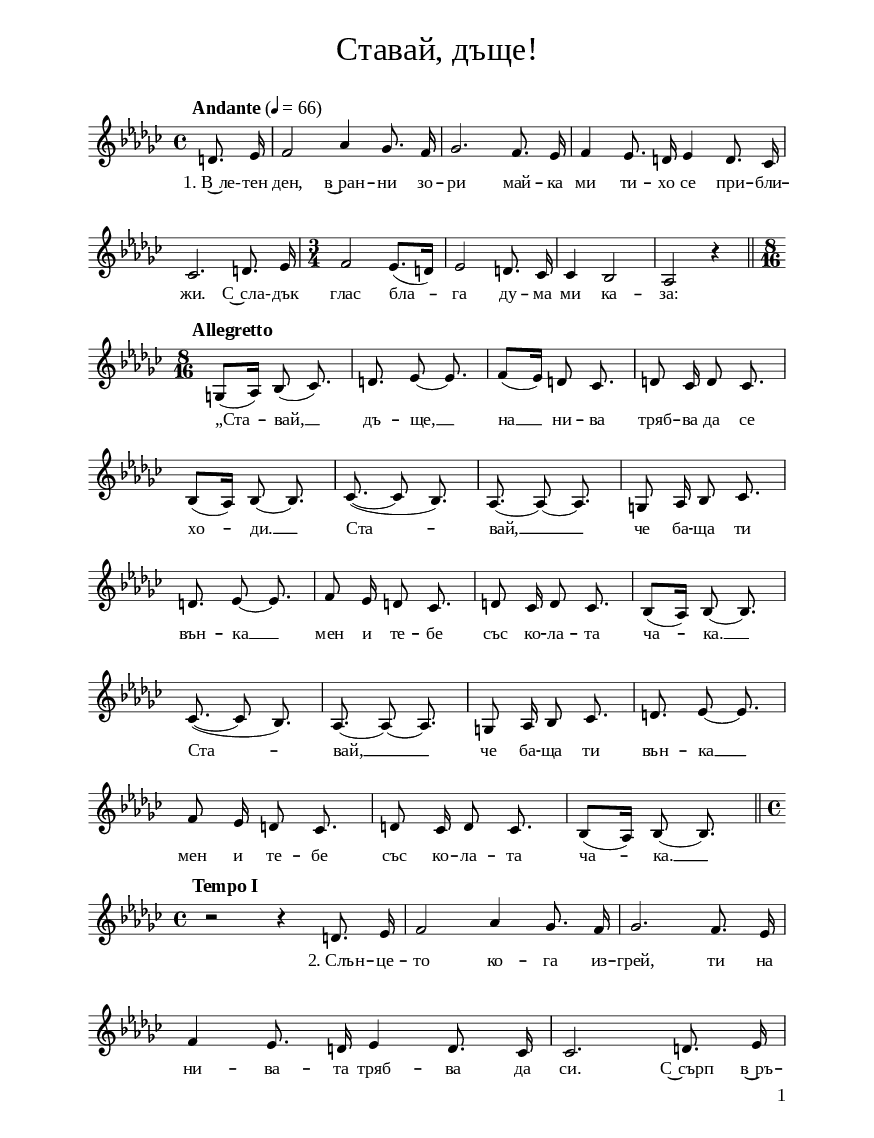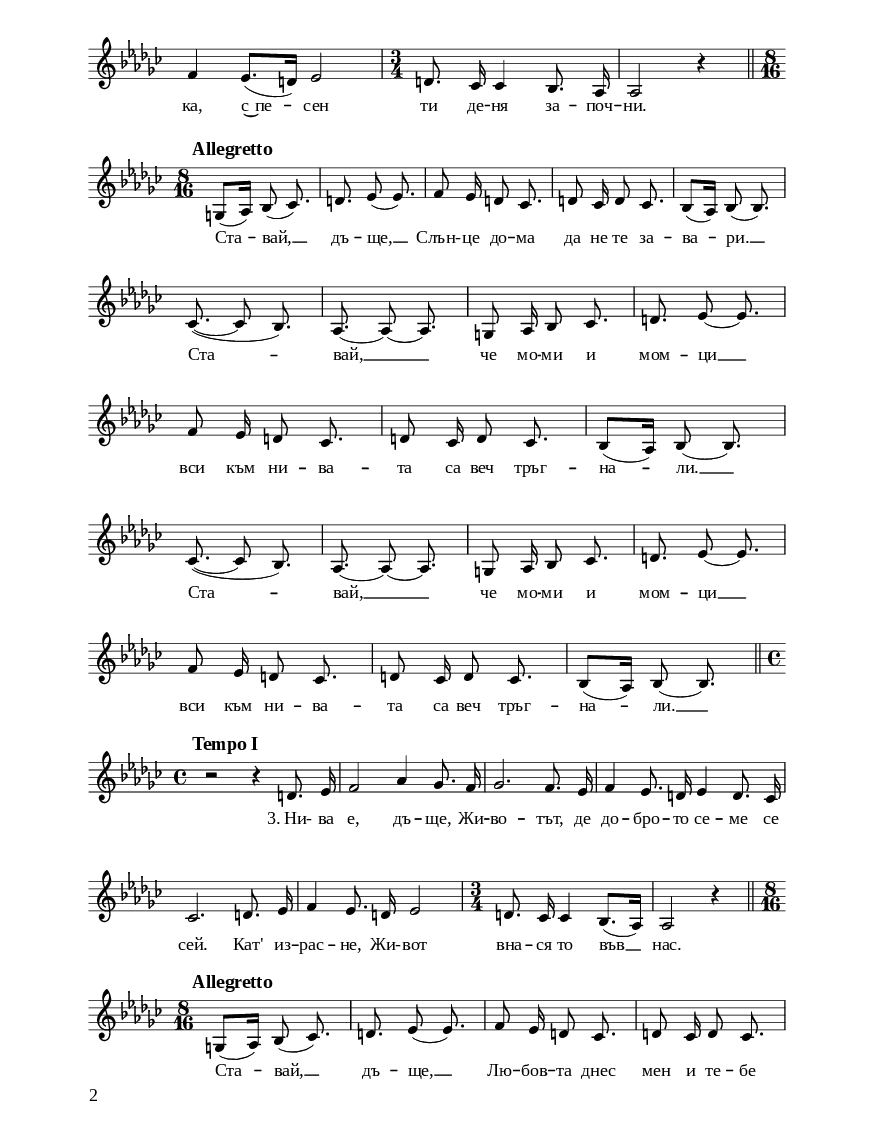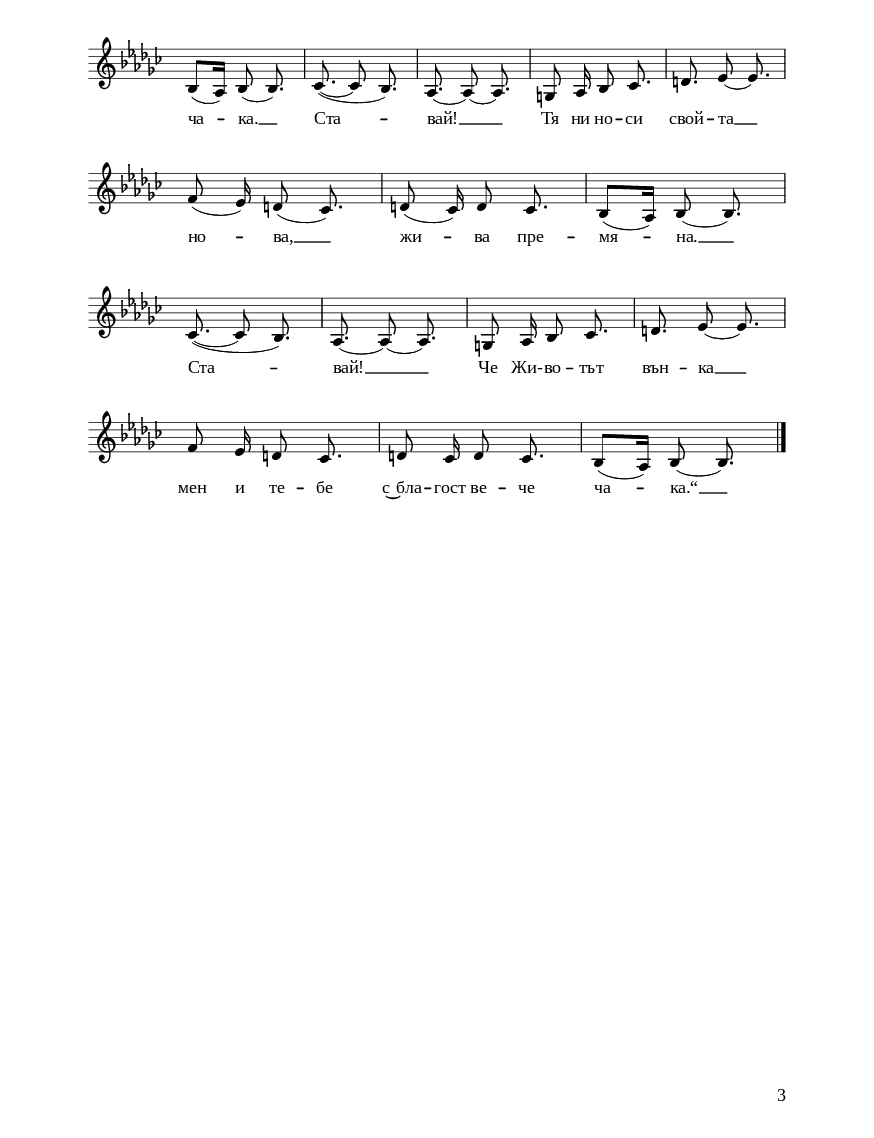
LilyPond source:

\version "2.24.2"

% include paper part and global functions
\include "include/globals.ily"

\bookpart {
  \label #'ref142
  \tocItem \markup "Ставай, дъще!"
  \include "include/bookpart-paper.ily"
  \score {
    \include "include/score-layout.ily"


    \new Voice \absolute {
      \clef treble

      \key es \minor

      \time 4/4
      \tempoFunc "Andante" 4 "66"
      \autoBeamOff
      \partial 4
      d'8. es'16 | % 2
      f'2 as'4 ges'8. f'16 | ges'2. f'8.es'16 | f'4 es'8.  d'16  es'4 d'8. ces'16 | \break
      ces'2. d'8. es'16 | \time 3/4 f'2 es'8. [( d'16 )] | % 7
      es'2  d'8. ces'16 | % 8
      ces'4 bes2 | % 9
      as2 r4  \bar "||"  \break
      \time 8/16  |
      \tempo "Allegretto" g8 [( as16 )] bes8 ( ces'8. ) | % 11
      d'8. es'8 ~ es'8. | % 12
      f'8 [( es'16 )] d'8 ces'8. | % 13
      d'8 ces'16 d'8 ces'8. \break | % 14
      bes8 [( as16 )] bes8 ~ bes8. | % 15
      ces'8. ( ~ ces'8 bes8. ) | % 16
      as8. ~ as8 ~ as8. | % 17
      g8 as16 bes8 ces'8. \break | % 18
      d'8. es'8 ~ es'8. | % 19
      f'8 es'16 d'8 ces'8. |
      d'8 ces'16 d'8 ces'8. | % 21
      bes8 [( as16 )] bes8 ~ bes8. \break | % 22
      ces'8. ( ~ ces'8 bes8. ) | % 23
      as8. ~ as8 ~ as8. | % 24
      g8 as16 bes8 ces'8. | % 25
      d'8. es'8 ~ es'8. \break | % 26
      f'8 es'16 d'8 ces'8. | % 27
      d'8 ces'16 d'8 ces'8. | % 28
      bes8 [(as16) ] bes8 ~ bes8. \bar "||" \break
      \tempo "Tempo I"
      \time 4/4 r2 r4 d'8. es'16 | f'2 as'4 ges'8. f'16 |
      ges'2. f'8.es'16 | \break

      f'4 es'8. d'16  es'4 d'8. ces'16 |
      ces'2. d'8. es'16 | \break
      f'4 es'8. [(d'16 ) ]es'2 |
      \time 3/4 d'8. ces'16 ces'4 bes8. as16 | as2 r4 | \bar "||"  \break

      \time 8/16 \tempo "Allegretto" g8 [(as16 )] bes8 (ces'8. ) | d'8. es'8 (es'8.) |

      f'8 es'16  d'8 ces'8. | d'8 ces'16 d'8 ces'8. | bes8 [(as16)] bes8 (bes8.) \break

      ces'8. ( ~ ces'8 bes8. ) |
      as8. ~ as8 ~ as8. | % 24
      g8 as16 bes8 ces'8. | % 25
      d'8. es'8 ~ es'8. \break |
      f'8 es'16 d'8 ces'8. | % 27
      d'8 ces'16 d'8 ces'8. | % 28
      bes8 [( as16 )] bes8 ~ bes8. | \break
      ces'8. ( ~ ces'8 bes8. ) |
      as8. ~ as8 ~ as8. | % 24
      g8 as16 bes8 ces'8. | % 25
      d'8. es'8 ~ es'8. \break |
      f'8 es'16 d'8 ces'8. | % 27
      d'8 ces'16 d'8 ces'8. | % 28
      bes8 [( as16 )] bes8 ~ bes8. | \bar "||"  \break
      \tempo "Tempo I"
      \time 4/4 r2 r4  d'8. es'16 | f'2 as'4 ges'8. f'16 |
      ges'2. f'8.es'16 | f'4 es'8. d'16  es'4 d'8. ces'16 | \break
      ces'2. d'8. es'16 |
      f'4 es'8. d'16  es'2 |
      \time 3/4 d'8. ces'16 ces'4 bes8. [(as16) ] | as2 r4 | \bar "||"
      \time 8/16 \tempo "Allegretto" g8 [(as16 )] bes8 (ces'8. ) | d'8. es'8 (es'8.) |  f'8 es'16 d'8 ces'8. | d'8 ces'16 d'8 ces'8. | \break  bes8 [(as16)] bes8 (bes8.)

      ces'8. ( ~ ces'8 bes8. ) |
      as8. ~ as8 ~ as8. | % 24
      g8 as16 bes8 ces'8. | % 25
      d'8. es'8 ~ es'8. \break |
      f'8 (es'16) d'8 ( ces'8.) | % 27
      d'8 (ces'16) d'8 ces'8. | % 28
      bes8 [( as16 )] bes8 ~ bes8. | \break
      ces'8. ( ~ ces'8 bes8. ) |
      as8. ~ as8 ~ as8. | % 24
      g8 as16 bes8 ces'8. | % 25
      d'8. es'8 ~ es'8. \break |
      f'8 es'16 d'8 ces'8. | % 27
      d'8 ces'16 d'8 ces'8. | % 28
      bes8 [( as16 )] bes8 ~ bes8. | \break \bar "|."
    }


    \addlyrics {
      "1. В~ле-" -- тен
      ден, в~ран -- ни зо -- ри май -- ка ми ти -- хо се при --
      бли -- жи. "С~сла-" -- дък глас бла -- га ду -- ма ми
      ка -- за: „Ста -- вай, __ дъ -- ще, __ на __ ни -- ва
      тряб -- ва да се хо -- ди. __ Ста -- вай, __ че ба --
      ща ти вън -- ка __ мен и те -- бе със ко -- ла --
      та ча -- ка. __ Ста -- вай, __ че ба -- ща ти вън --
      ка __  мен и те -- бе със ко -- ла -- та ча --
      ка. __

      "2. Слън" -- це -- то ко -- га из -- грей,
      ти на ни -- ва -- та тряб -- ва да си.
      "С~сърп" в~ръ -- ка, с~пе -- сен ти
      де -- ня за -- поч -- ни. Ста -- вай, __ дъ -- ще, __
      "Слън-" -- це до -- ма да не те за -- ва -- ри. __
      Ста -- вай, __ че мо -- ми и мом -- ци __ вси към ни -- ва -- та са веч тръг -- на -- ли. __
      Ста -- вай, __ че мо -- ми и мом -- ци __ вси към ни -- ва -- та са веч тръг -- на -- ли. __

      "3. Ни- " -- ва е, дъ -- ще, Жи -- во -- тът,
      де до -- бро -- то се -- ме се сей.
      Кат' из -- рас -- не, "Жи-" -- вот вна -- ся
      то във __ нас. Ста -- вай, __ дъ -- ще, __
      Лю -- бов -- та днес мен и те -- бе ча -- ка. __
      Ста -- вай! __ Тя ни но -- си
      свой -- та __ но -- ва, __ жи -- ва пре -- мя -- на. __
      Ста -- вай! __ Че "Жи-" -- во -- тът вън -- ка __ мен
      и те -- бе с~бла -- гост ве -- че ча -- ка.“ __

    }

    \header {
      title = \titleFunc "Ставай, дъще!" "Stavaj, dăšte!"
    }

    \midi{}



  } % score



} % bookpart
